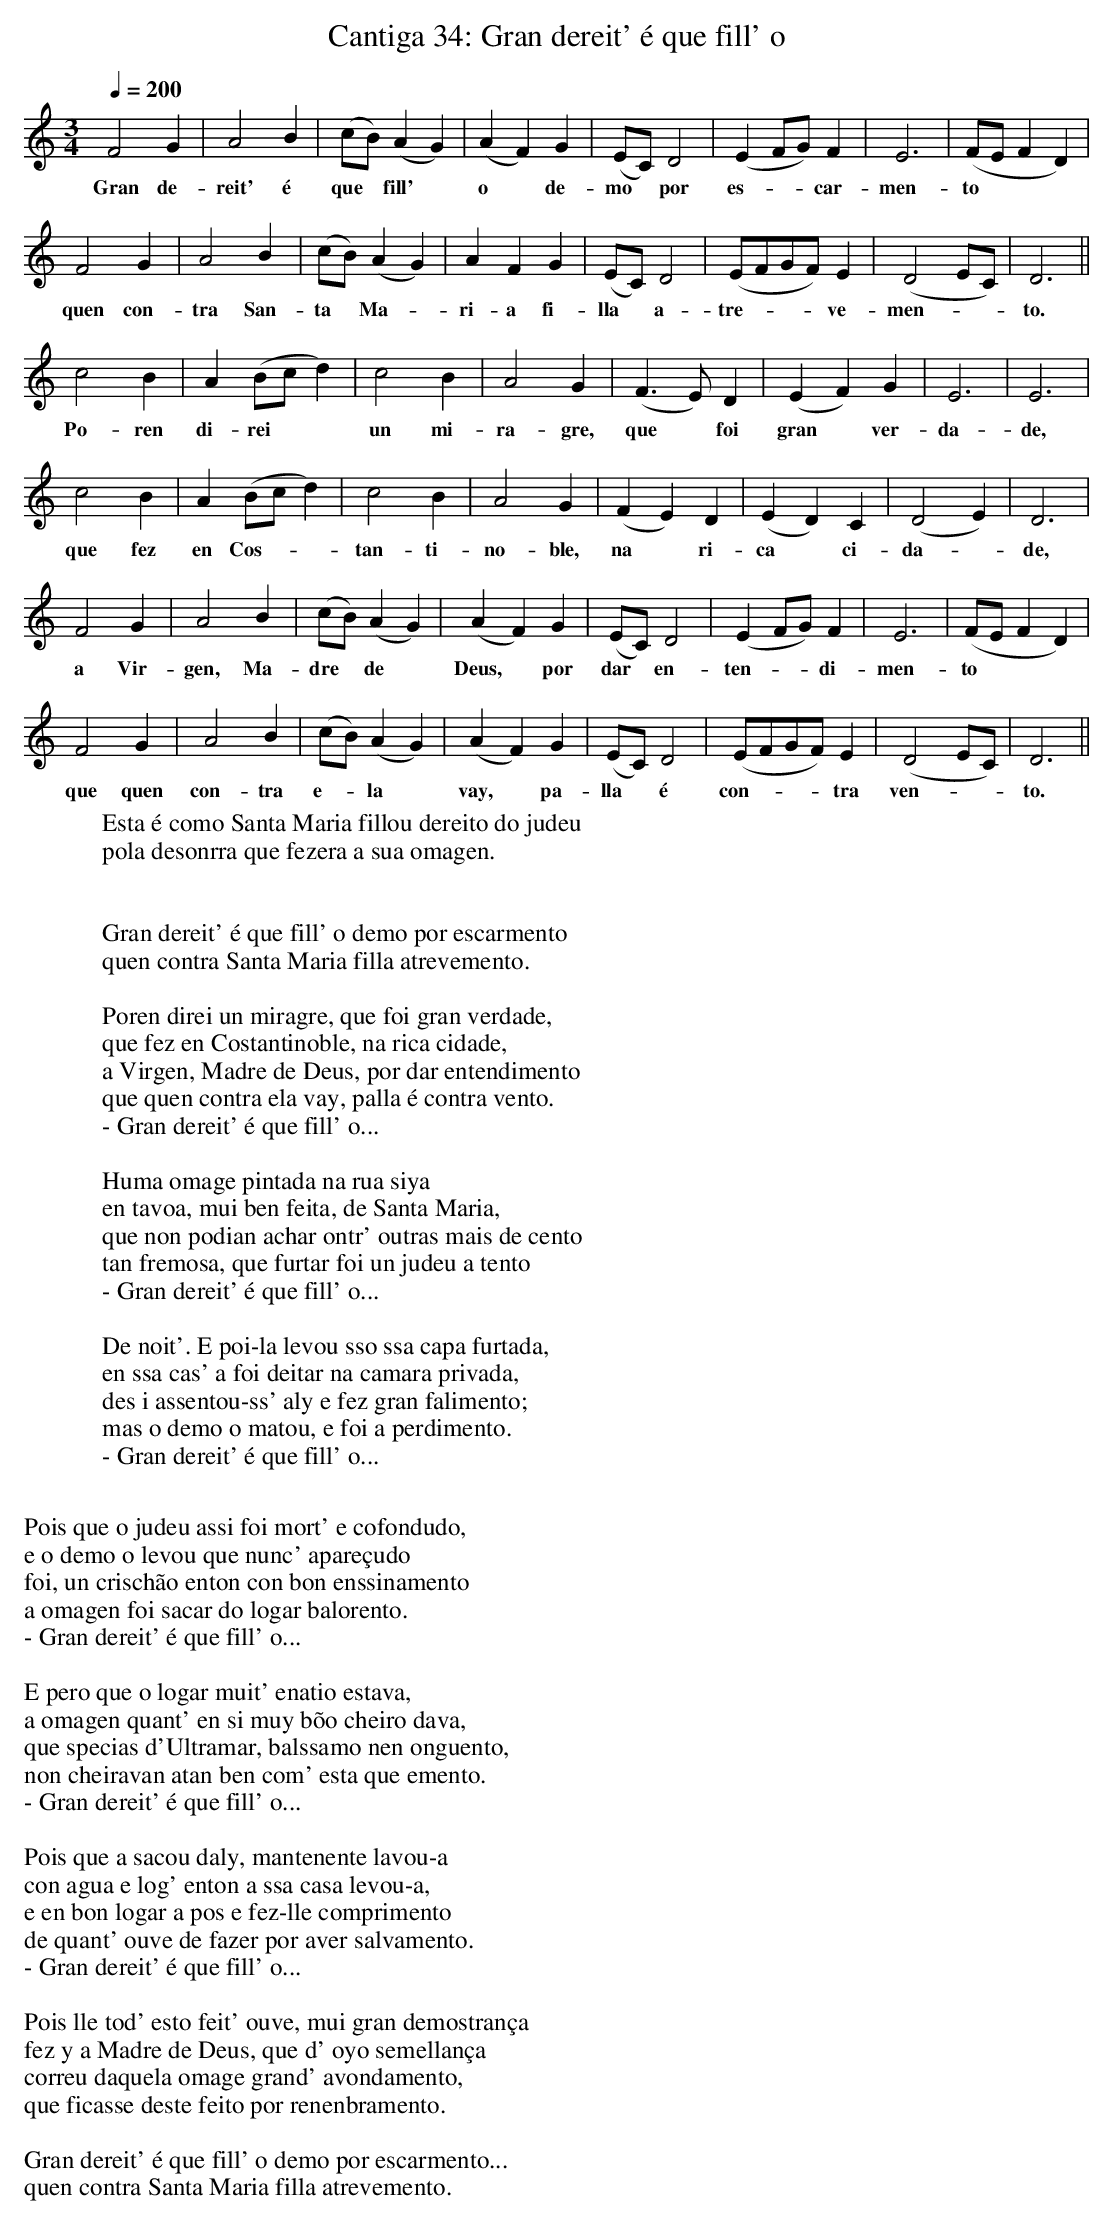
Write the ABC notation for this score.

X:1
T: Cantiga 34: Gran dereit' é que fill' o
M: 3/4
L: 1/4
Q: 1/4=200
K: D Dorian
V:1
   F2   G| A2   B|(c/B/)(AG)| (AF) G|(E/C/) D2|(EF/G/) F| E3|(F/E/FD)|
w:Gran de-reit' é  que* fill'* o* de- mo*   por es-**car-men- to***
   F2   G | A2  B |(c/B/)(AG)|A  F  G|(E/C/) D2|(E/F/G/F/)  E|(D2E/C/)|D3||
w:quen con-tra San- ta*   Ma-*ri-a fi- lla*  a- tre-***    ve- men-**  to.
  c2  B | A (B/c/d)|c2  B|A2  G |(F>E)  D |(EF)   G| E3|E3|
w:Po-ren di- rei**  un mi-ra-gre, que* foi gran* ver-da-de,
  c2   B |A (B/c/d)| c2  B|A2  G  |(FE)  D|(ED)  C|(D2E)|D3|
w:que fez en Cos-** tan-ti-no-ble,  na* ri- ca* ci- da-* de,
  F2 G | A2   B|(c/B/) (AG)|(AF)    G |(E/C/) D2|(EF/G/) F| E3|(F/E/FD)|
w:a Vir-gen, Ma- dre*   de* Deus,* por dar*   en- ten-**di-men-to***
   F2   G | A2  B |(c/B/)(AG)|(AF)   G|(E/C/) D2|(E/F/G/F/) E |(D2E/C/)|D3||
w:que quen con-tra  e-*   la* vay,* pa- lla*  é   con-***  tra  ven-**  to.
W:Esta é como Santa Maria fillou dereito do judeu
W:pola desonrra que fezera a sua omagen.
W:
W:
W:Gran dereit' é que fill' o demo por escarmento
W:quen contra Santa Maria filla atrevemento.
W:
W:Poren direi un miragre, que foi gran verdade,
W:que fez en Costantinoble, na rica cidade,
W:a Virgen, Madre de Deus, por dar entendimento
W:que quen contra ela vay, palla é contra vento.
W:- Gran dereit' é que fill' o...
W:
W:Huma omage pintada na rua siya
W:en tavoa, mui ben feita, de Santa Maria,
W:que non podian achar ontr' outras mais de cento
W:tan fremosa, que furtar foi un judeu a tento
W:- Gran dereit' é que fill' o...
W:
W:De noit'. E poi-la levou sso ssa capa furtada,
W:en ssa cas' a foi deitar na camara privada,
W:des i assentou-ss' aly e fez gran falimento;
W:mas o demo o matou, e foi a perdimento.
W:- Gran dereit' é que fill' o...
W:
W:Pois que o judeu assi foi mort' e cofondudo,
W:e o demo o levou que nunc' apareçudo
W:foi, un crischão enton con bon enssinamento
W:a omagen foi sacar do logar balorento.
W:- Gran dereit' é que fill' o...
W:
W:E pero que o logar muit' enatio estava,
W:a omagen quant' en si muy bõo cheiro dava,
W:que specias d'Ultramar, balssamo nen onguento,
W:non cheiravan atan ben com' esta que emento.
W:- Gran dereit' é que fill' o...
W:
W:Pois que a sacou daly, mantenente lavou-a
W:con agua e log' enton a ssa casa levou-a,
W:e en bon logar a pos e fez-lle comprimento
W:de quant' ouve de fazer por aver salvamento.
W:- Gran dereit' é que fill' o...
W:
W:Pois lle tod' esto feit' ouve, mui gran demostrança
W:fez y a Madre de Deus, que d' oyo semellança
W:correu daquela omage grand' avondamento,
W:que ficasse deste feito por renenbramento.
W:
W:Gran dereit' é que fill' o demo por escarmento...
W:quen contra Santa Maria filla atrevemento.
